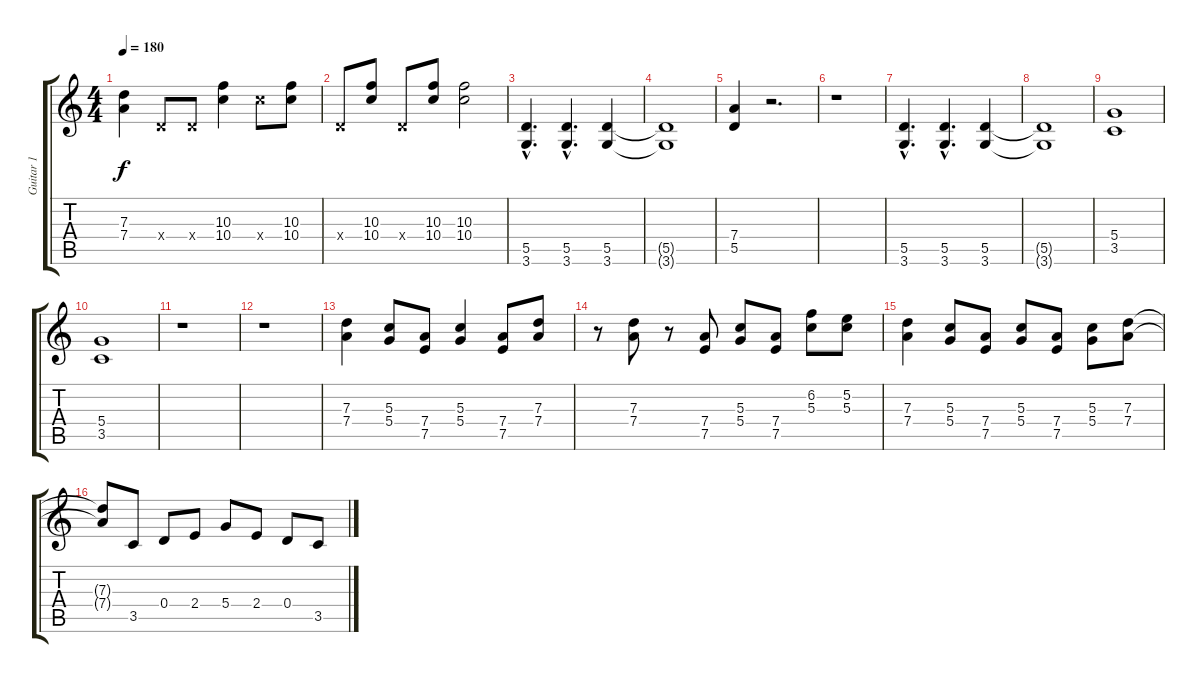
\track ("Guitar 1" "Guitar 1") {instrument distortionguitar}
\staff {score tabs}
\tuning (E4 B3 G3 D3 A2 E2) {hide}
\ts (4 4)
\tempo 180
\clef g2
\ks c
(7.3 7.4).4{dy f} 0.4{x}.8 0.4{x}.8 (10.3 10.4).4 10.4{x}.8 (10.3 10.4).8 |
0.4{x}.8 (10.3 10.4).8 0.4{x}.8 (10.3 10.4).8 (10.3 10.4).2 |
(5.5{hac} 3.6{hac}).4{d} (5.5{hac} 3.6{hac}).4{d} (5.5 3.6).4 |
(5.5{t} 3.6{t}).1 |
(7.4 5.5).4 r.2{d} |
r.1 |
(5.5{hac} 3.6{hac}).4{d} (5.5{hac} 3.6{hac}).4{d} (5.5 3.6).4 |
(5.5{t} 3.6{t}).1 |
(5.4 3.5).1 |
(5.4 3.5).1 |
r.1 |
r.1 |
(7.3 7.4).4 (5.3 5.4).8 (7.4 7.5).8 (5.3 5.4).4 (7.4 7.5).8 (7.3 7.4).8 |
r.8 (7.3 7.4).8 r.8 (7.4 7.5).8 (5.3 5.4).8 (7.4 7.5).8 (6.2 5.3).8 (5.2 5.3).8 |
(7.3 7.4).4 (5.3 5.4).8 (7.4 7.5).8 (5.3 5.4).8 (7.4 7.5).8 (5.3 5.4).8 (7.3 7.4).8 |
(7.3{t} 7.4{t}).8 3.5.8 0.4.8 2.4.8 5.4.8 2.4.8 0.4.8 3.5.8
